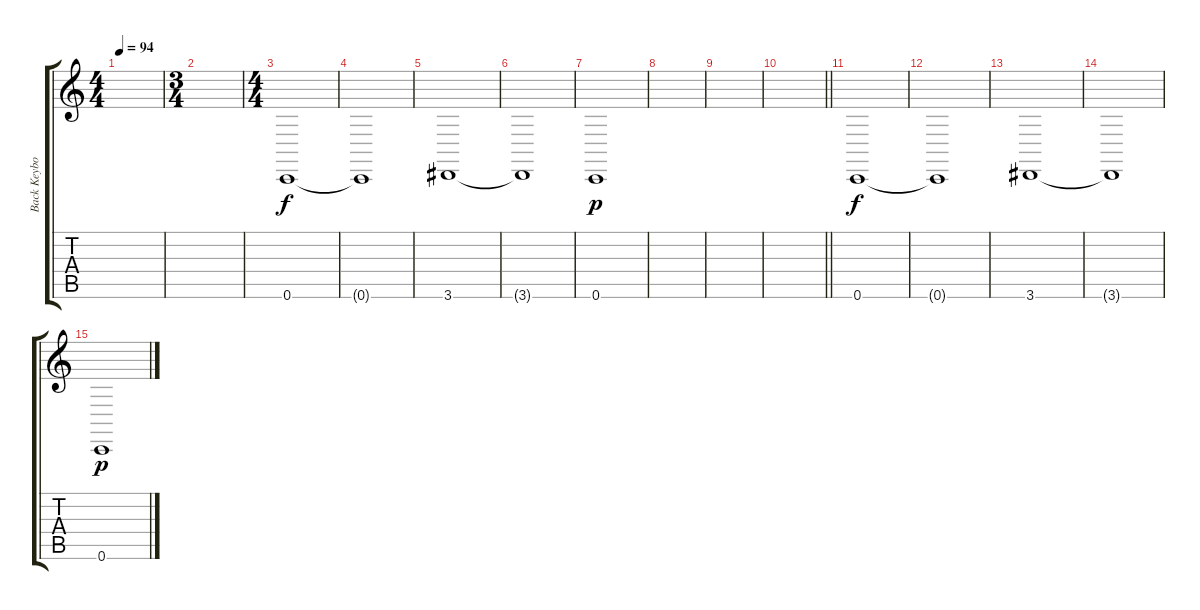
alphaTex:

\track ("Back Keyboard 2" "Back Keybo") {instrument acousticgrandpiano}
\staff {score tabs}
\tuning (C4 G3 Eb3 Bb2 F2 C2) {hide}
\ts (4 4)
\tempo 94
\clef g2
\ks c
|
\ts (3 4)
|
\ts (4 4)
0.6.1{dy f} |
0.6{t}.1 |
3.6.1 |
3.6{t}.1 |
0.6.1{dy p} |
|
|
\barLineRight lightlight
|
0.6.1{dy f} |
0.6{t}.1 |
3.6.1 |
3.6{t}.1 |
0.6.1{dy p}
